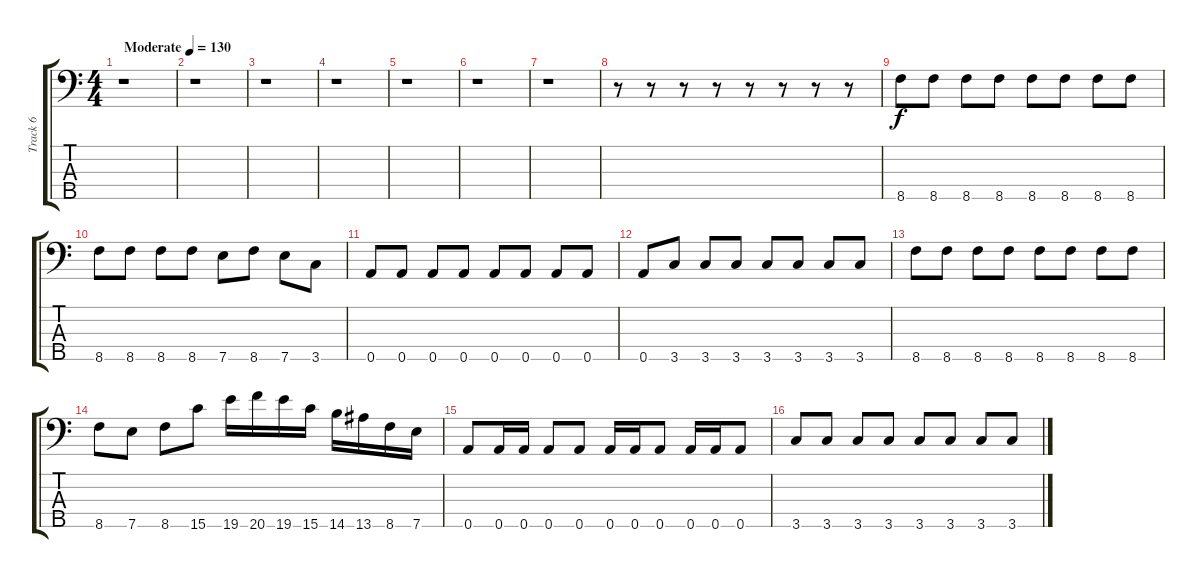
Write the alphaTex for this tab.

\track ("Track 6" "Track 6") {instrument electricbasspick}
\staff {score tabs}
\tuning (Gb1 D2 A2 E2 A1) {hide}
\ts (4 4)
\tempo (130 "Moderate")
\clef f4
\ks c
r.1{dy f instrument electricbasspick} |
r.1 |
r.1 |
r.1 |
r.1 |
r.1 |
r.1 |
r.8 r.8 r.8 r.8 r.8 r.8 r.8 r.8 |
8.5.8 8.5.8 8.5.8 8.5.8 8.5.8 8.5.8 8.5.8 8.5.8 |
8.5.8 8.5.8 8.5.8 8.5.8 7.5.8 8.5.8 7.5.8 3.5.8 |
0.5.8 0.5.8 0.5.8 0.5.8 0.5.8 0.5.8 0.5.8 0.5.8 |
0.5.8 3.5.8 3.5.8 3.5.8 3.5.8 3.5.8 3.5.8 3.5.8 |
8.5.8 8.5.8 8.5.8 8.5.8 8.5.8 8.5.8 8.5.8 8.5.8 |
8.5.8 7.5.8 8.5.8 15.5.8 19.5.16 20.5.16 19.5.16 15.5.16 14.5.16 13.5.16 8.5.16 7.5.16 |
0.5.8 0.5.16 0.5.16 0.5.8 0.5.8 0.5.16 0.5.16 0.5.8 0.5.16 0.5.16 0.5.8 |
3.5.8 3.5.8 3.5.8 3.5.8 3.5.8 3.5.8 3.5.8 3.5.8
